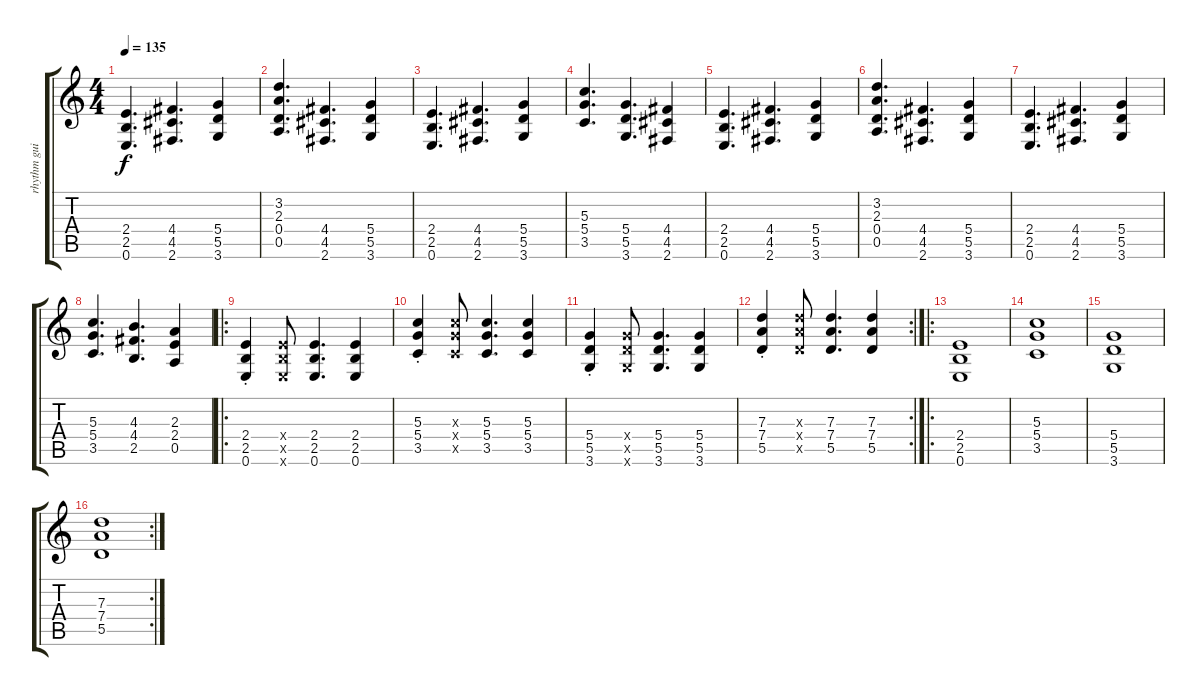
\track ("rhythm guitar" "rhythm gui") {instrument distortionguitar}
\staff {score tabs}
\tuning (E4 B3 G3 D3 A2 E2) {hide}
\ts (4 4)
\tempo 135
\clef g2
\ks c
(2.4 2.5 0.6).4{d dy f instrument distortionguitar} (4.4 4.5 2.6).4{d} (5.4 5.5 3.6).4 |
(3.2 2.3 0.4 0.5).4{d} (4.4 4.5 2.6).4{d} (5.4 5.5 3.6).4 |
(2.4 2.5 0.6).4{d} (4.4 4.5 2.6).4{d} (5.4 5.5 3.6).4 |
(5.3 5.4 3.5).4{d} (5.4 5.5 3.6).4{d} (4.4 4.5 2.6).4 |
(2.4 2.5 0.6).4{d} (4.4 4.5 2.6).4{d} (5.4 5.5 3.6).4 |
(3.2 2.3 0.4 0.5).4{d} (4.4 4.5 2.6).4{d} (5.4 5.5 3.6).4 |
(2.4 2.5 0.6).4{d} (4.4 4.5 2.6).4{d} (5.4 5.5 3.6).4 |
(5.3 5.4 3.5).4{d} (4.3 4.4 2.5).4{d} (2.3 2.4 0.5).4 |
\ro
(2.4{st} 2.5{st} 0.6{st}).4 (2.4{x} 2.5{x} 0.6{x}).8 (2.4 2.5 0.6).4{d} (2.4 2.5 0.6).4 |
(5.3{st} 5.4{st} 3.5{st}).4 (5.3{x} 5.4{x} 3.5{x}).8 (5.3 5.4 3.5).4{d} (5.3 5.4 3.5).4 |
(5.4{st} 5.5{st} 3.6{st}).4 (5.4{x} 5.5{x} 3.6{x}).8 (5.4 5.5 3.6).4{d} (5.4 5.5 3.6).4 |
\rc 2
(7.3{st} 7.4{st} 5.5{st}).4 (7.3{x} 7.4{x} 5.5{x}).8 (7.3 7.4 5.5).4{d} (7.3 7.4 5.5).4 |
\ro
(2.4 2.5 0.6).1 |
(5.3 5.4 3.5).1 |
(5.4 5.5 3.6).1 |
\rc 2
(7.3 7.4 5.5).1
